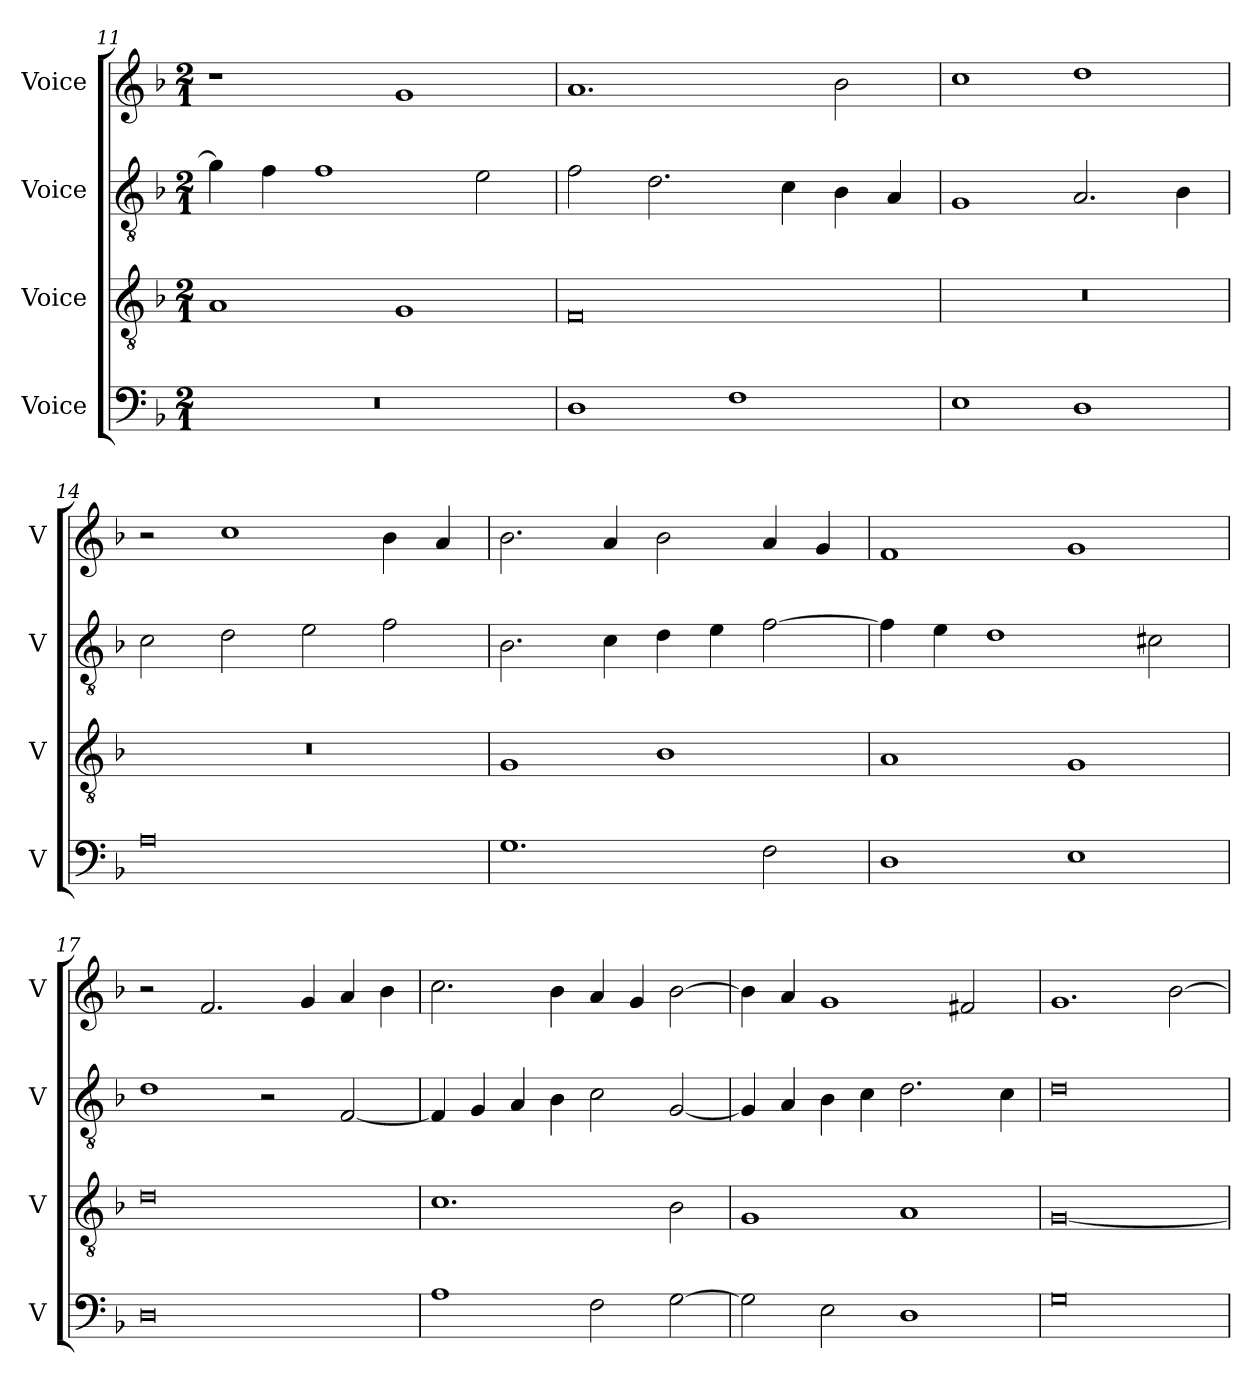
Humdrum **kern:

**kern	**kern	**kern	**kern
*part4	*part3	*part2	*part1
*staff4	*staff3	*staff2	*staff1
*I"Voice	*I"Voice	*I"Voice	*I"Voice
*I'V	*I'V	*I'V	*I'V
*clefF4	*clefGv2	*clefGv2	*clefG2
*k[b-]	*k[b-]	*k[b-]	*k[b-]
*M2/1	*M2/1	*M2/1	*M2/1
=11	=11	=11	=11
0r	1A	4g\]	1r
.	.	4f\	.
.	.	1f	.
.	1G	.	1g
.	.	2e\	.
!!LO:PB:g=z
=12	=12	=12	=12
1D	0F	2f\	1.a
.	.	2.d\	.
1F	.	.	.
.	.	4c\	.
.	.	4B-\	2b-\
.	.	4A/	.
=13	=13	=13	=13
1E	0r	1G	1cc
1D	.	2.A/	1dd
.	.	4B-\	.
=14	=14	=14	=14
0A	0r	2c\	2r
.	.	2d\	1cc
.	.	2e\	.
.	.	2f\	4b-\
.	.	.	4a/
=15	=15	=15	=15
1.G	1G	2.B-\	2.b-\
.	.	4c\	4a/
.	1B-	4d\	2b-\
.	.	4e\	.
2F\	.	[2f\	4a/
.	.	.	4g/
!!LO:LB:g=z
=16	=16	=16	=16
1D	1A	4f\]	1f
.	.	4e\	.
.	.	1d	.
1E	1G	.	1g
.	.	2c#X\	.
=17	=17	=17	=17
0D	0d	1d	2r
.	.	.	2.f/
.	.	2r	.
.	.	.	4g/
.	.	[2F/	4a/
.	.	.	4b-\
=18	=18	=18	=18
1A	1.c	4F/]	2.cc\
.	.	4G/	.
.	.	4A/	.
.	.	4B-\	4b-\
2F\	.	2c\	4a/
.	.	.	4g/
[2G\	2B-\	[2G/	[2b-\
!!LO:LB:g=z
=19	=19	=19	=19
2G\]	1G	4G/]	4b-\]
.	.	4A/	4a/
2E\	.	4B-\	1g
.	.	4c\	.
1D	1A	2.d\	.
.	.	.	2f#X/
.	.	4c\	.
=20	=20	=20	=20
0G	[0G	0d	1.g
.	.	.	[2b-\
=	=	=	=
*-	*-	*-	*-
